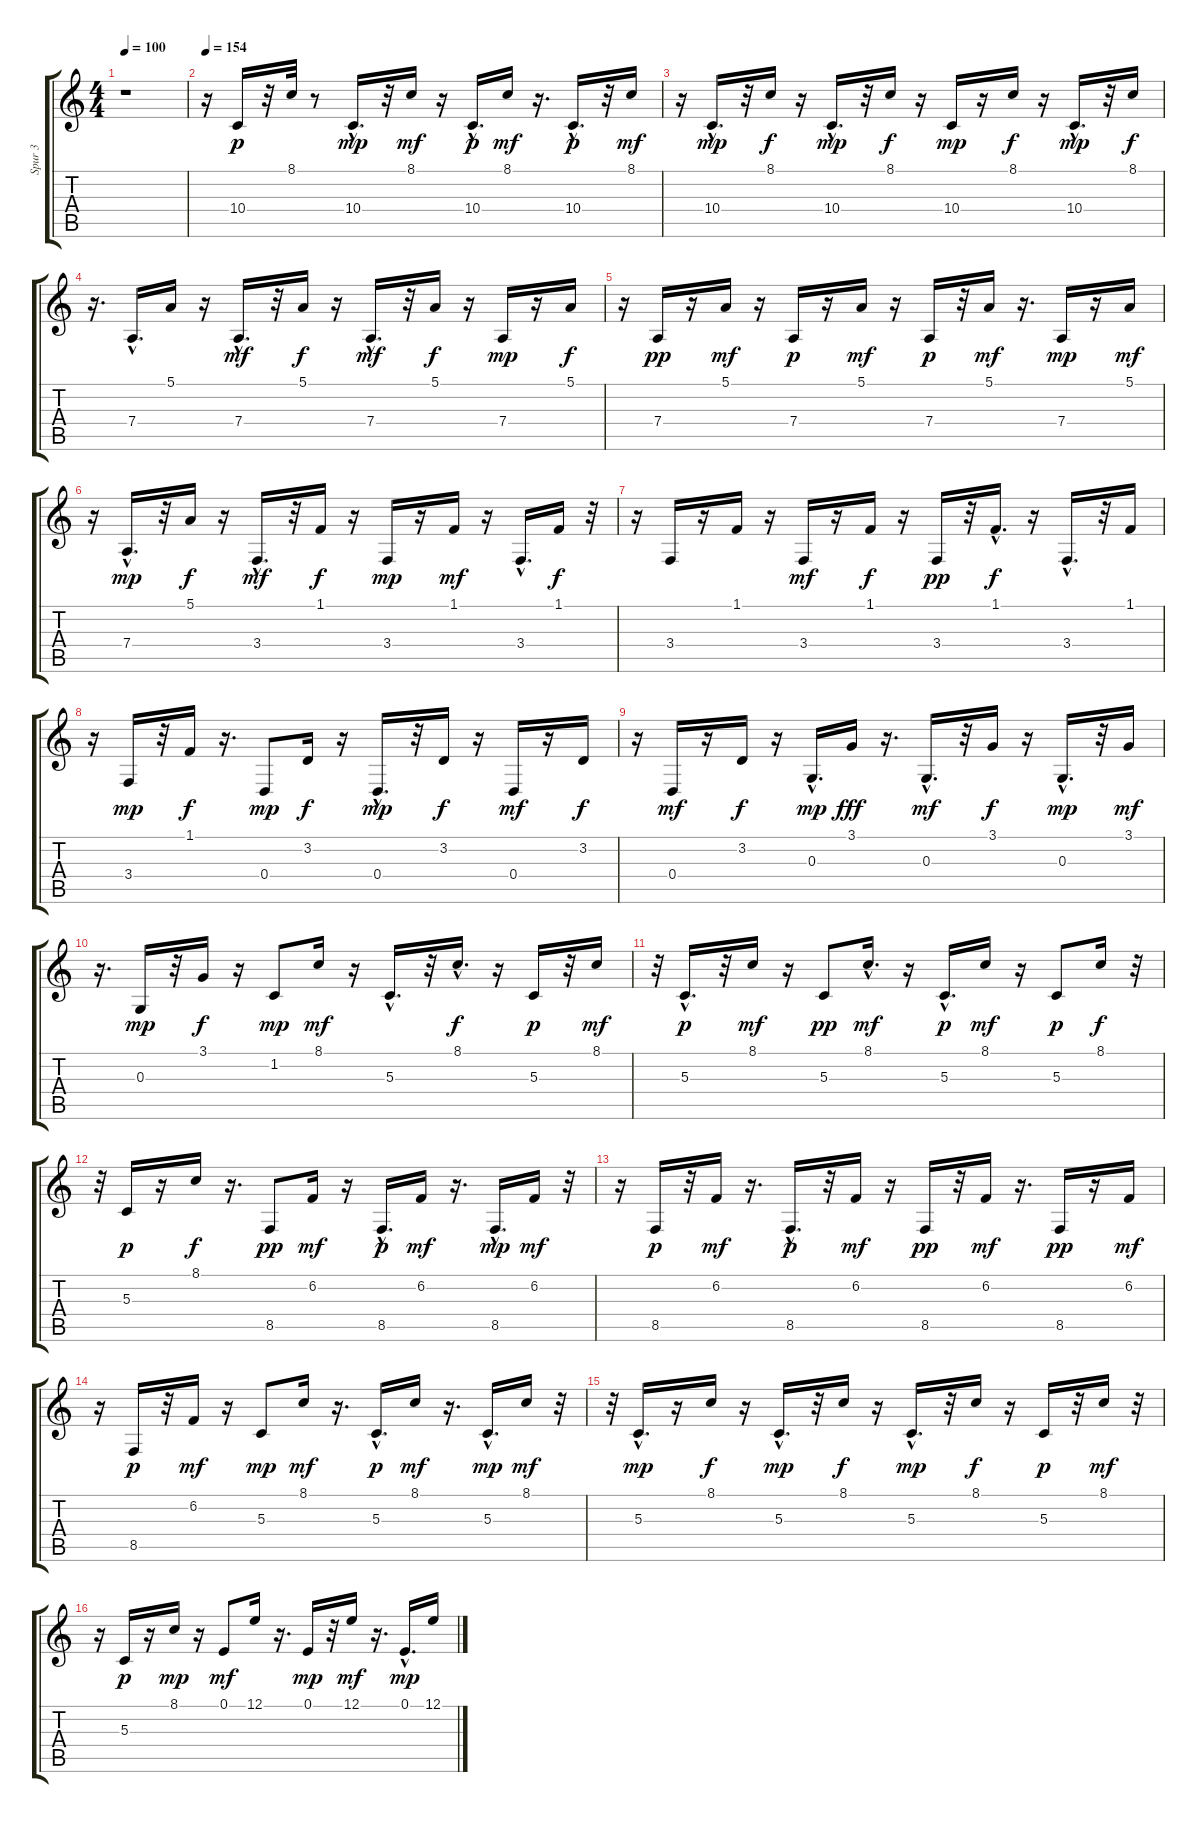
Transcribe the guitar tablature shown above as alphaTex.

\track ("Spur 3" "Spur 3") {instrument synthbrass1}
\staff {score tabs}
\tuning (E4 B3 G3 D3 A2 E2) {hide}
\ts (4 4)
\tempo 100
\clef g2
\ks c
r.1{dy p instrument synthbrass1} |
\tempo 154
r.16 10.4.16 r.32 8.1.32 r.8 10.4{hac}.16{d dy mp} r.32 8.1.16{dy mf} r.16 10.4{hac}.16{d dy p} 8.1.16{dy mf} r.16{d} 10.4{hac}.16{d dy p} r.32 8.1.16{dy mf} |
r.16 10.4{hac}.16{d dy mp} r.32 8.1.16{dy f} r.16 10.4{hac}.16{d dy mp} r.32 8.1.16{dy f} r.16 10.4.16{dy mp} r.16 8.1.16{dy f} r.16 10.4{hac}.16{d dy mp} r.32 8.1.16{dy f} |
r.16{d} 7.4{hac}.16{d} 5.1.16 r.16 7.4{hac}.16{d dy mf} r.32 5.1.16{dy f} r.16 7.4{hac}.16{d dy mf} r.32 5.1.16{dy f} r.16 7.4.16{dy mp} r.16 5.1.16{dy f} |
r.16 7.4.16{dy pp} r.16 5.1.16{dy mf} r.16 7.4.16{dy p} r.16 5.1.16{dy mf} r.16 7.4.16{dy p} r.32 5.1.16{dy mf} r.16{d} 7.4.16{dy mp} r.16 5.1.16{dy mf} |
r.16 7.4{hac}.16{d dy mp} r.32 5.1.16{dy f} r.16 3.4{hac}.16{d dy mf} r.32 1.1.16{dy f} r.16 3.4.16{dy mp} r.16 1.1.16{dy mf} r.16 3.4{hac}.16{d} 1.1.16{dy f} r.32 |
r.16 3.4.16 r.16 1.1.16 r.16 3.4.16{dy mf} r.16 1.1.16{dy f} r.16 3.4.16{dy pp} r.32 1.1{hac}.16{d dy f} r.16 3.4{hac}.16{d} r.32 1.1.16 |
r.16 3.4.16{dy mp} r.32 1.1.16{dy f} r.16{d} 0.4.8{dy mp} 3.2.16{dy f} r.16 0.4{hac}.16{d dy mp} r.32 3.2.16{dy f} r.16 0.4.16{dy mf} r.16 3.2.16{dy f} |
r.16 0.4.16{dy mf} r.16 3.2.16{dy f} r.16 0.3{hac}.16{d dy mp} 3.1.16{dy fff} r.16{d} 0.3{hac}.16{d dy mf} r.32 3.1.16{dy f} r.16 0.3{hac}.16{d dy mp} r.32 3.1.16{dy mf} |
r.16{d} 0.3.16{dy mp} r.32 3.1.16{dy f} r.16 1.2.8{dy mp} 8.1.16{dy mf} r.16 5.3{hac}.16{d} r.32 8.1{hac}.16{d dy f} r.16 5.3.16{dy p} r.32 8.1.16{dy mf} |
r.32 5.3{hac}.16{d dy p} r.32 8.1.16{dy mf} r.16 5.3.8{dy pp} 8.1{hac}.16{d dy mf} r.16 5.3{hac}.16{d dy p} 8.1.16{dy mf} r.16 5.3.8{dy p} 8.1.16{dy f} r.32 |
r.32 5.3.16{dy p} r.16 8.1.16{dy f} r.16{d} 8.5.8{dy pp} 6.2.16{dy mf} r.16 8.5{hac}.16{d dy p} 6.2.16{dy mf} r.16{d} 8.5{hac}.16{d dy mp} 6.2.16{dy mf} r.32 |
r.16 8.5.16{dy p} r.32 6.2.16{dy mf} r.16{d} 8.5{hac}.16{d dy p} r.32 6.2.16{dy mf} r.16 8.5.16{dy pp} r.32 6.2.16{dy mf} r.16{d} 8.5.16{dy pp} r.16 6.2.16{dy mf} |
r.16 8.5.16{dy p} r.32 6.2.16{dy mf} r.16 5.3.8{dy mp} 8.1.16{dy mf} r.16{d} 5.3{hac}.16{d dy p} 8.1.16{dy mf} r.16{d} 5.3{hac}.16{d dy mp} 8.1.16{dy mf} r.32 |
r.32 5.3{hac}.16{d dy mp} r.16 8.1.16{dy f} r.16 5.3{hac}.16{d dy mp} r.32 8.1.16{dy f} r.16 5.3{hac}.16{d dy mp} r.32 8.1.16{dy f} r.16 5.3.16{dy p} r.32 8.1.16{dy mf} r.32 |
r.16 5.3.16{dy p} r.16 8.1.16{dy mp} r.16 0.1.8{dy mf} 12.1.16 r.16{d} 0.1.16{dy mp} r.32 12.1.16{dy mf} r.16{d} 0.1{hac}.16{d dy mp} 12.1.16
